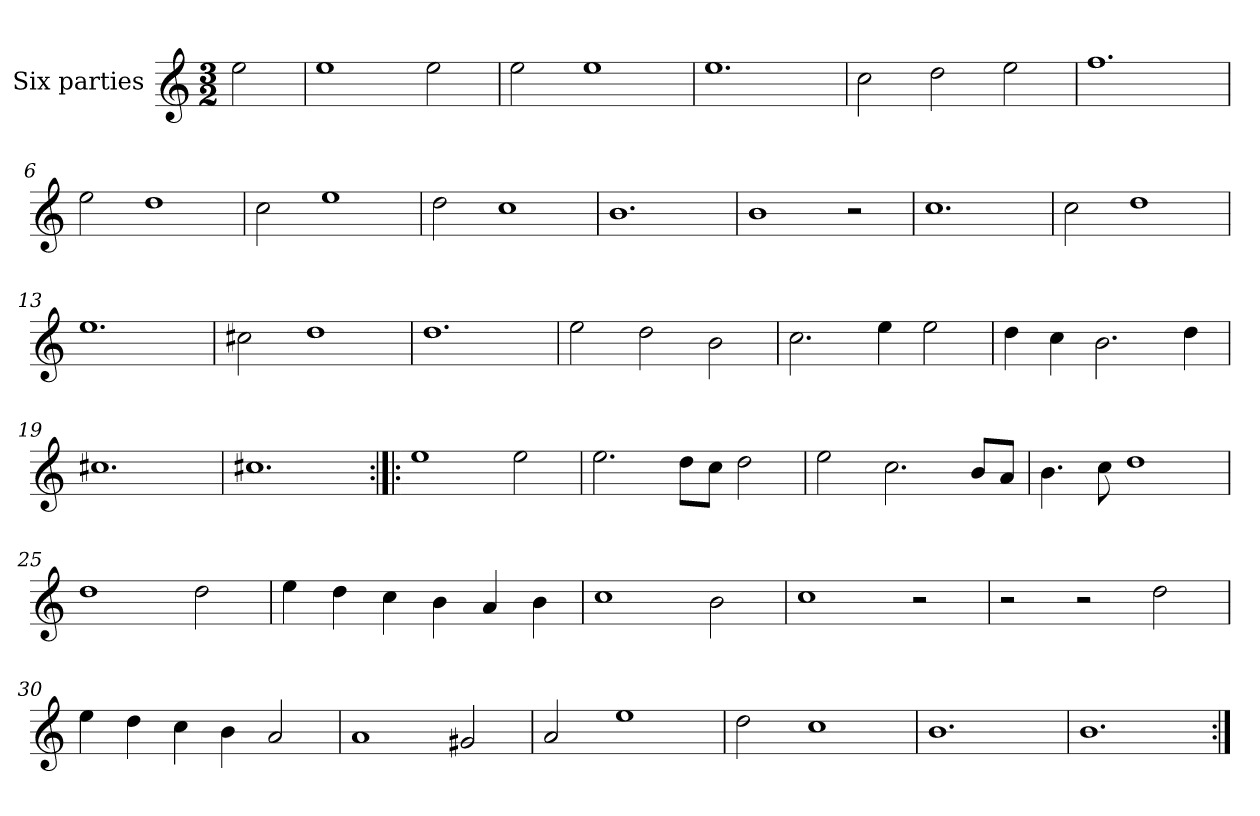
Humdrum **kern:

**kern
*part1
*staff1
*I"Six parties
*clefG2
*k[]
*M3/2
*MM180
=
2ee\
=1
1ee
2ee\
=2
2ee\
1ee
=3
1.ee
=4
2cc\
2dd\
2ee\
=5
1.ff
=6
2ee\
1dd
=7
2cc\
1ee
=8
2dd\
1cc
=9
1.b
=10
1b
2r
=11
1.cc
=12
2cc\
1dd
=13
1.ee
=14
2cc#X\
1dd
=15
1.dd
=16
2ee\
2dd\
2b\
=17
2.cc\
4ee\
2ee\
=18
4dd\
4cc\
2.b\
4dd\
=19
1.cc#X
=20
1.cc#X
=21:|!|:
1ee
2ee\
=22
2.ee\
8dd\L
8cc\J
2dd\
=23
2ee\
2.cc\
8b/L
8a/J
=24
4.b\
8cc\
1dd
=25
1dd
2dd\
=26
4ee\
4dd\
4cc\
4b\
4a/
4b\
=27
1cc
2b\
=28
1cc
2r
=29
2r
2r
2dd\
=30
4ee\
4dd\
4cc\
4b\
2a/
=31
1a
2g#X/
=32
2a/
1ee
=33
2dd\
1cc
=34
1.b
=35
1.b
=:|!
*-
